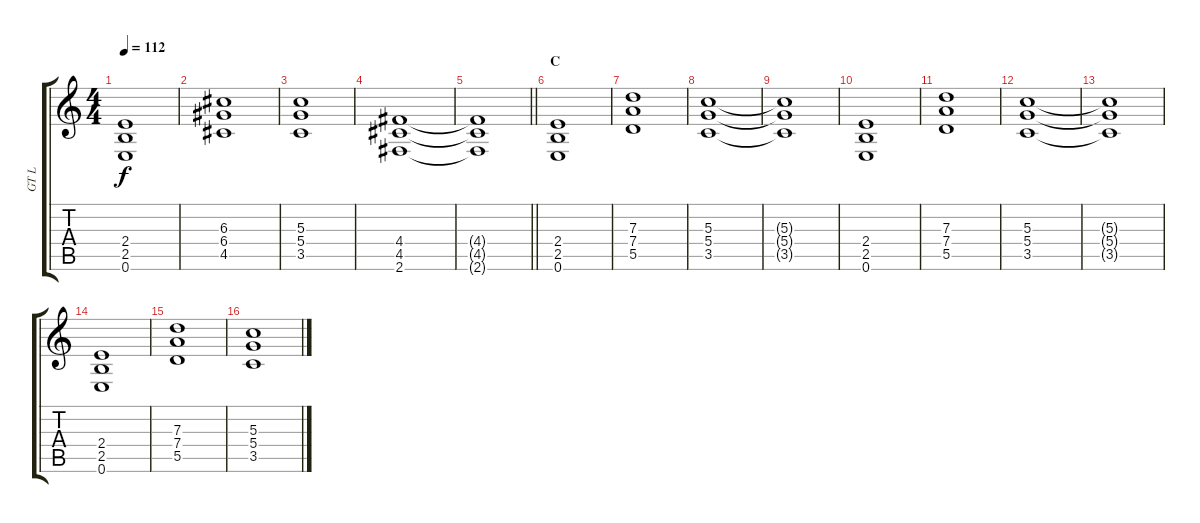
\track ("GT L" "GT L") {instrument distortionguitar}
\staff {score tabs}
\tuning (E4 B3 G3 D3 A2 E2) {hide}
\ts (4 4)
\tempo 112
\clef g2
\ks c
(2.4 2.5 0.6).1{dy f} |
(6.3 6.4 4.5).1 |
(5.3 5.4 3.5).1 |
(4.4 4.5 2.6).1 |
\barLineRight lightlight
(4.4{t} 4.5{t} 2.6{t}).1 |
\section ("" "C")
(2.4 2.5 0.6).1 |
(7.3 7.4 5.5).1 |
(5.3 5.4 3.5).1 |
(5.3{t} 5.4{t} 3.5{t}).1 |
(2.4 2.5 0.6).1 |
(7.3 7.4 5.5).1 |
(5.3 5.4 3.5).1 |
(5.3{t} 5.4{t} 3.5{t}).1 |
(2.4 2.5 0.6).1 |
(7.3 7.4 5.5).1 |
(5.3 5.4 3.5).1
